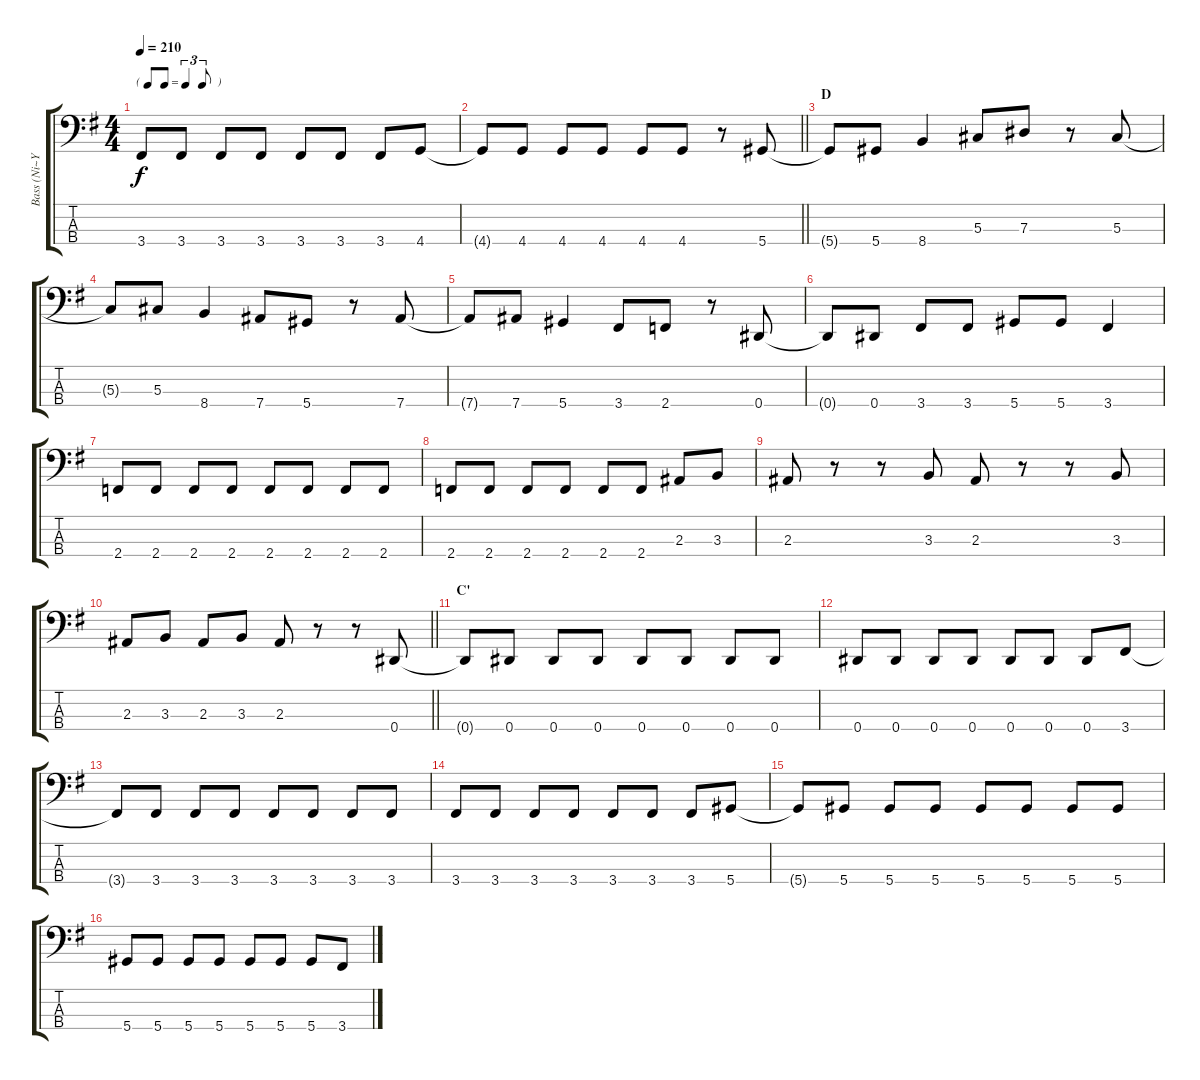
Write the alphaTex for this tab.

\track ("Bass (Ni~Ya)" "Bass (Ni~Y") {instrument electricbasspick}
\staff {score tabs}
\tuning (Gb2 Db2 Ab1 Eb1) {hide}
\ts (4 4)
\tf triplet8th
\tempo 210
\clef f4
\ks g
3.4{t}.8{dy f} 3.4.8 3.4.8 3.4.8 3.4.8 3.4.8 3.4.8 4.4.8 |
\barLineRight lightlight
4.4{t}.8 4.4.8 4.4.8 4.4.8 4.4.8 4.4.8 r.8 5.4.8 |
\section ("" "D")
5.4{t}.8 5.4.8 8.4.4 5.3.8 7.3.8 r.8 5.3.8 |
5.3{t}.8 5.3.8 8.4.4 7.4.8 5.4.8 r.8 7.4.8 |
7.4{t}.8 7.4.8 5.4.4 3.4.8 2.4.8 r.8 0.4.8 |
0.4{t}.8 0.4.8 3.4.8 3.4.8 5.4.8 5.4.8 3.4.4 |
2.4.8 2.4.8 2.4.8 2.4.8 2.4.8 2.4.8 2.4.8 2.4.8 |
2.4.8 2.4.8 2.4.8 2.4.8 2.4.8 2.4.8 2.3.8 3.3.8 |
2.3.8 r.8 r.8 3.3.8 2.3.8 r.8 r.8 3.3.8 |
\barLineRight lightlight
2.3.8 3.3.8 2.3.8 3.3.8 2.3.8 r.8 r.8 0.4.8 |
\section ("" "C'")
0.4{t}.8 0.4.8 0.4.8 0.4.8 0.4.8 0.4.8 0.4.8 0.4.8 |
0.4.8 0.4.8 0.4.8 0.4.8 0.4.8 0.4.8 0.4.8 3.4.8 |
3.4{t}.8 3.4.8 3.4.8 3.4.8 3.4.8 3.4.8 3.4.8 3.4.8 |
3.4.8 3.4.8 3.4.8 3.4.8 3.4.8 3.4.8 3.4.8 5.4.8 |
5.4{t}.8 5.4.8 5.4.8 5.4.8 5.4.8 5.4.8 5.4.8 5.4.8 |
5.4.8 5.4.8 5.4.8 5.4.8 5.4.8 5.4.8 5.4.8 3.4.8
